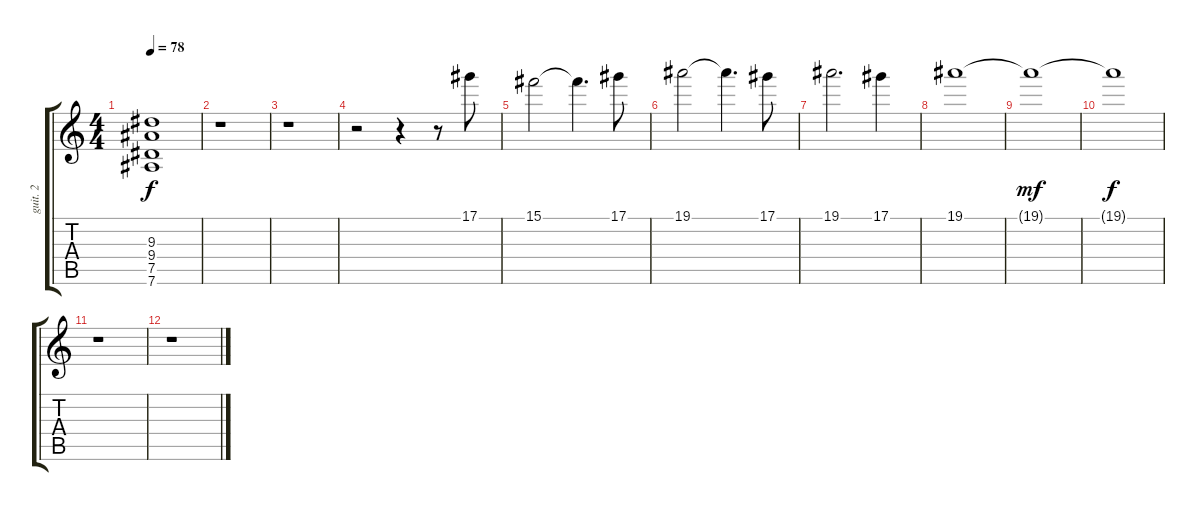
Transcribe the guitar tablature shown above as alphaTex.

\track ("guit. 2" "guit. 2") {instrument distortionguitar}
\staff {score tabs}
\tuning (Eb4 Bb3 Gb3 Db3 Ab2 Eb2) {hide}
\ts (4 4)
\tempo 78
\clef g2
\ks c
(9.3{t} 9.4{t} 7.5{t} 7.6{t}).1{dy f} |
r.1 |
r.1 |
r.2 r.4 r.8 17.1.8 |
15.1.2 15.1{t}.4{d} 17.1.8 |
19.1.2 19.1{t}.4{d} 17.1.8 |
19.1.2{d} 17.1.4 |
19.1.1 |
19.1{t}.1{dy mf} |
19.1{t}.1{dy f} |
r.1 |
r.1
